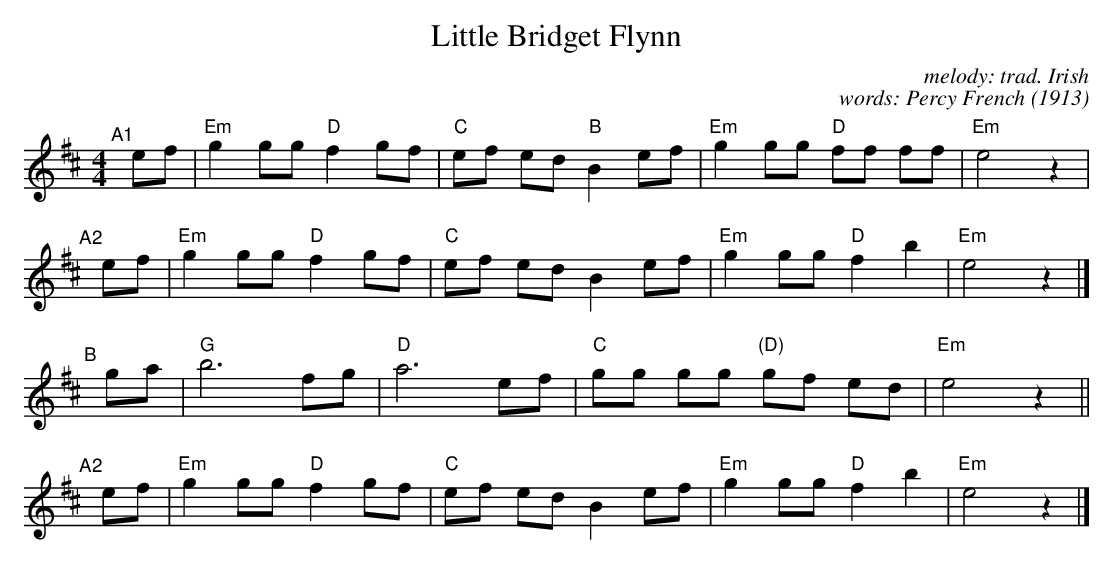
X:1
T: Little Bridget Flynn
C: melody: trad. Irish
C: words: Percy French (1913)
M: 4/4
L: 1/8
K: Edor
"^A1"[|]\
ef | "Em"g2 gg "D"f2 gf | "C"ef ed "B"B2 ef | "Em"g2 gg "D"ff ff | "Em"e4 z2 |
"^A2"[|]\
ef | "Em"g2 gg "D"f2 gf | "C"ef ed B2 ef | "Em"g2 gg "D"f2 b2 | "Em"e4 z2 |]
"^B"[|]\
ga | "G"b6 fg | "D"a6 ef | "C"gg gg "(D)"gf ed | "Em"e4 z2 ||
"^A2"[|]\
ef | "Em"g2 gg "D"f2 gf | "C"ef ed B2 ef | "Em"g2 gg "D"f2 b2 | "Em"e4 z2 |]
